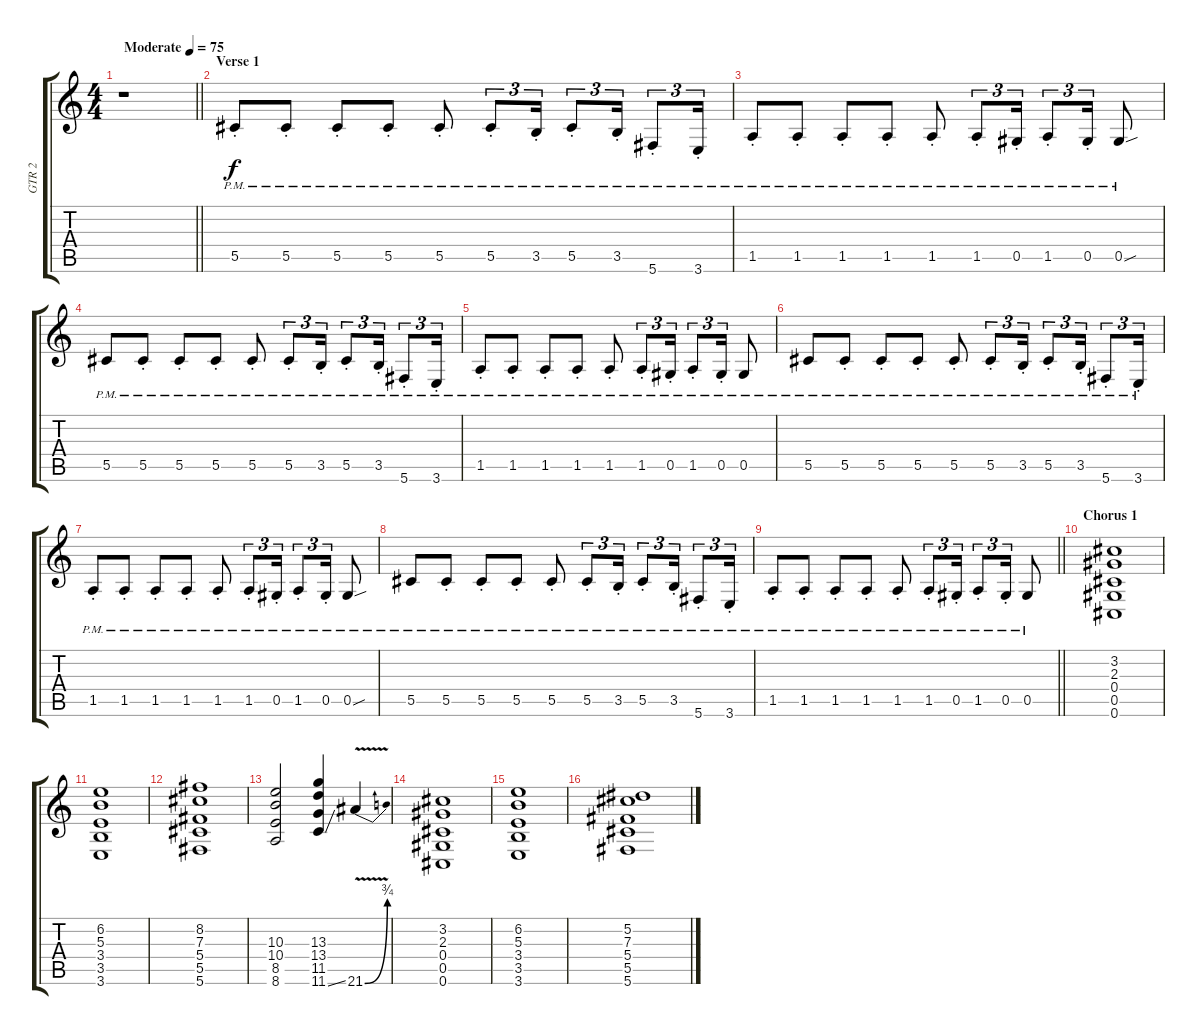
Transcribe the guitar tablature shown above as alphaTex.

\track ("GTR 2" "GTR 2") {instrument overdrivenguitar}
\staff {score tabs}
\tuning (Eb4 Bb3 Gb3 Db3 Ab2 Db2) {hide}
\ts (4 4)
\tempo (75 "Moderate")
\clef g2
\barLineRight lightlight
\ks c
r.1{dy f instrument overdrivenguitar} |
\section ("" "Verse 1")
5.5{pm st}.8 5.5{pm st}.8 5.5{pm st}.8 5.5{pm st}.8 5.5{pm st}.8 5.5{pm st}.8{tu (3 2)} 3.5{pm st}.16{tu (3 2)} 5.5{pm st}.8{tu (3 2)} 3.5{pm st}.16{tu (3 2)} 5.6{pm st}.8{tu (3 2)} 3.6{pm st}.16{tu (3 2)} |
1.5{pm st}.8 1.5{pm st}.8 1.5{pm st}.8 1.5{pm st}.8 1.5{pm st}.8 1.5{pm st}.8{tu (3 2)} 0.5{pm st}.16{tu (3 2)} 1.5{pm st}.8{tu (3 2)} 0.5{pm st}.16{tu (3 2)} 0.5{sou pm}.8 |
5.5{pm}.8 5.5{pm st}.8 5.5{pm st}.8 5.5{pm st}.8 5.5{pm st}.8 5.5{pm st}.8{tu (3 2)} 3.5{pm st}.16{tu (3 2)} 5.5{pm st}.8{tu (3 2)} 3.5{pm st}.16{tu (3 2)} 5.6{pm st}.8{tu (3 2)} 3.6{pm st}.16{tu (3 2)} |
1.5{pm st}.8 1.5{pm st}.8 1.5{pm st}.8 1.5{pm st}.8 1.5{pm st}.8 1.5{pm st}.8{tu (3 2)} 0.5{pm st}.16{tu (3 2)} 1.5{pm st}.8{tu (3 2)} 0.5{pm st}.16{tu (3 2)} 0.5{pm}.8 |
5.5{pm}.8 5.5{pm st}.8 5.5{pm st}.8 5.5{pm st}.8 5.5{pm st}.8 5.5{pm st}.8{tu (3 2)} 3.5{pm st}.16{tu (3 2)} 5.5{pm st}.8{tu (3 2)} 3.5{pm st}.16{tu (3 2)} 5.6{pm st}.8{tu (3 2)} 3.6{pm st}.16{tu (3 2)} |
1.5{pm st}.8 1.5{pm st}.8 1.5{pm st}.8 1.5{pm st}.8 1.5{pm st}.8 1.5{pm st}.8{tu (3 2)} 0.5{pm st}.16{tu (3 2)} 1.5{pm st}.8{tu (3 2)} 0.5{pm st}.16{tu (3 2)} 0.5{sou pm}.8 |
5.5{pm}.8 5.5{pm st}.8 5.5{pm st}.8 5.5{pm st}.8 5.5{pm st}.8 5.5{pm st}.8{tu (3 2)} 3.5{pm st}.16{tu (3 2)} 5.5{pm st}.8{tu (3 2)} 3.5{pm st}.16{tu (3 2)} 5.6{pm st}.8{tu (3 2)} 3.6{pm st}.16{tu (3 2)} |
\barLineRight lightlight
1.5{pm st}.8 1.5{pm st}.8 1.5{pm st}.8 1.5{pm st}.8 1.5{pm st}.8 1.5{pm st}.8{tu (3 2)} 0.5{pm st}.16{tu (3 2)} 1.5{pm st}.8{tu (3 2)} 0.5{pm st}.16{tu (3 2)} 0.5{pm}.8 |
\section ("" "Chorus 1")
(3.2 2.3 0.4 0.5 0.6).1 |
(6.2 5.3 3.4 3.5 3.6).1 |
(8.2 7.3 5.4 5.5 5.6).1 |
(10.3 10.4 8.5 8.6).2 (13.3 13.4 11.5 11.6{ss}).4 21.6{be (bend 0 0 60 3) v}.4 |
(3.2 2.3 0.4 0.5 0.6).1 |
(6.2 5.3 3.4 3.5 3.6).1 |
(5.2 7.3 5.4 5.5 5.6).1
